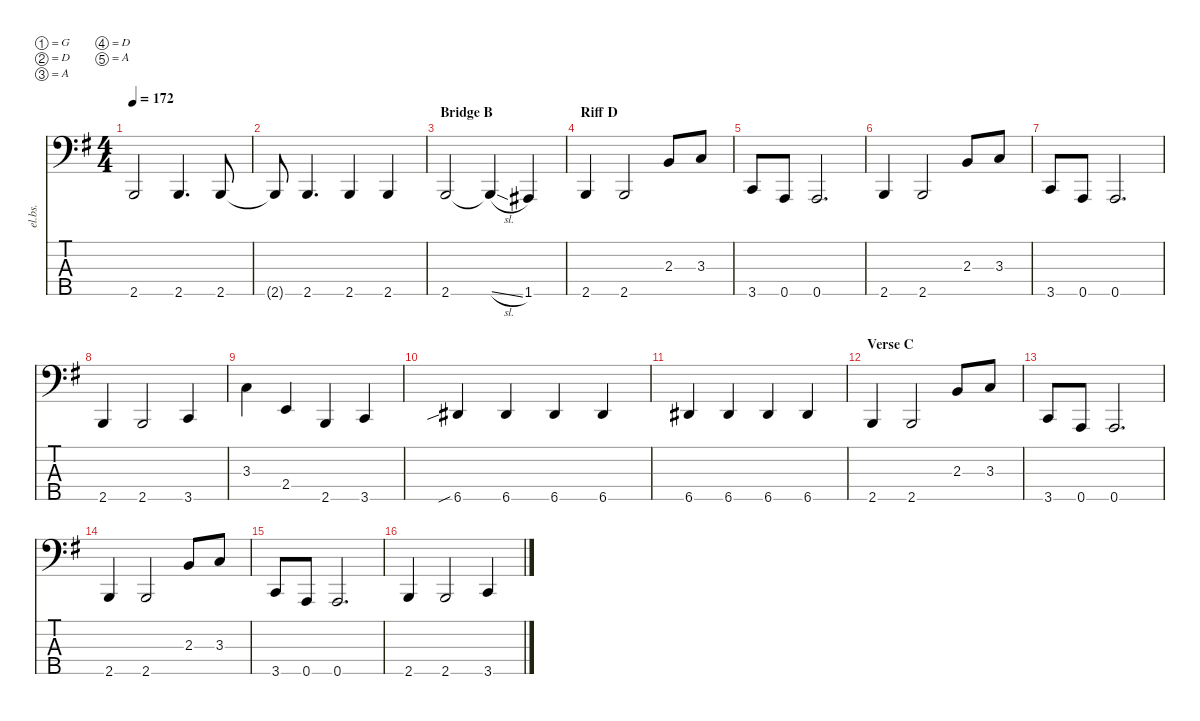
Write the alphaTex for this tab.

\defaultSystemsLayout 4
\hideDynamics
\bracketExtendMode nobrackets
\otherSystemsTrackNameOrientation horizontal
\track ("Toshiya" "el.bs.") {instrument electricbassfinger}
\staff {score tabs}
\tuning (G2 D2 A1 D1 A0)
\ts (4 4)
\tempo 172
\clef f4
\ks eminor
2.5{acc forcenatural}.2{dy mf beam Up} 2.5{acc forcenatural}.4{d beam Up} 2.5{acc forcenatural}.8{beam Up} |
2.5{t acc forcenatural}.8{beam Up} 2.5{acc forcenatural}.4{d beam Up} 2.5{acc forcenatural}.4{beam Up} 2.5{acc forcenatural}.4{beam Up} |
\section ("" "Bridge B")
2.5{acc forcenatural}.2{beam Up} 2.5{sl t acc forcenatural}.4{beam Up} 1.5{acc #}.4{beam Up} |
\section ("" "Riff D")
2.5{acc forcenatural}.4{beam Up} 2.5{acc forcenatural}.2{beam Up} 2.3{acc forcenatural}.8{beam Up} 3.3{acc forcenatural}.8{beam Up} |
3.5{acc forcenatural}.8{beam Up} 0.5{acc forcenatural}.8{beam Up} 0.5{acc forcenatural}.2{d beam Up} |
2.5{acc forcenatural}.4{beam Up} 2.5{acc forcenatural}.2{beam Up} 2.3{acc forcenatural}.8{beam Up} 3.3{acc forcenatural}.8{beam Up} |
3.5{acc forcenatural}.8{beam Up} 0.5{acc forcenatural}.8{beam Up} 0.5{acc forcenatural}.2{d beam Up} |
2.5{acc forcenatural}.4{beam Up} 2.5{acc forcenatural}.2{beam Up} 3.5{acc forcenatural}.4{beam Up} |
3.3{acc forcenatural}.4{beam Down} 2.4{acc forcenatural}.4{beam Up} 2.5{acc forcenatural}.4{beam Up} 3.5{acc forcenatural}.4{beam Up} |
6.5{sib acc #}.4{beam Up} 6.5{acc #}.4{beam Up} 6.5{acc #}.4{beam Up} 6.5{acc #}.4{beam Up} |
6.5{acc #}.4{beam Up} 6.5{acc #}.4{beam Up} 6.5{acc #}.4{beam Up} 6.5{acc #}.4{beam Up} |
\section ("" "Verse C")
2.5{acc forcenatural}.4{beam Up} 2.5{acc forcenatural}.2{beam Up} 2.3{acc forcenatural}.8{beam Up} 3.3{acc forcenatural}.8{beam Up} |
3.5{acc forcenatural}.8{beam Up} 0.5{acc forcenatural}.8{beam Up} 0.5{acc forcenatural}.2{d beam Up} |
2.5{acc forcenatural}.4{beam Up} 2.5{acc forcenatural}.2{beam Up} 2.3{acc forcenatural}.8{beam Up} 3.3{acc forcenatural}.8{beam Up} |
3.5{acc forcenatural}.8{beam Up} 0.5{acc forcenatural}.8{beam Up} 0.5{acc forcenatural}.2{d beam Up} |
2.5{acc forcenatural}.4{beam Up} 2.5{acc forcenatural}.2{beam Up} 3.5{acc forcenatural}.4{beam Up}
